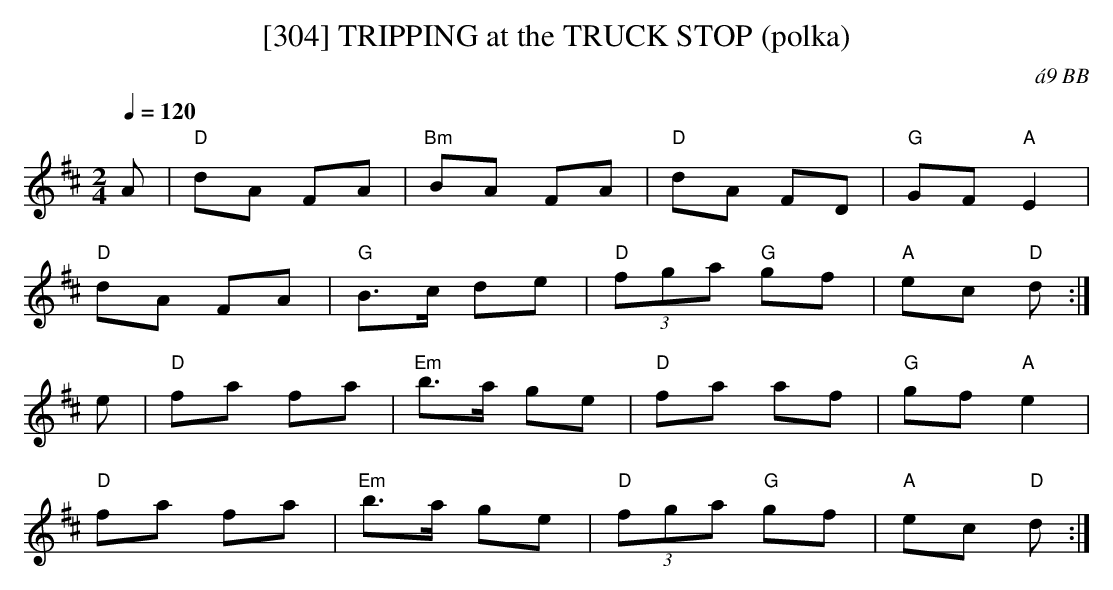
X:1
T:[304] TRIPPING at the TRUCK STOP (polka)
C:\'a9 BB
Q:1/4=120
M:2/4
L:1/8
K:D
A|"D"dA FA|"Bm"BA FA|"D"dA FD|"G"GF "A"E2|
"D"dA FA|"G"B>c de|"D"(3fga "G"gf|"A"ec "D"d :|
e|"D"fa fa|"Em"b>a ge|"D"fa af|"G"gf "A"e2|
"D"fa fa|"Em"b>a ge|"D"(3fga "G"gf|"A"ec "D"d :|
